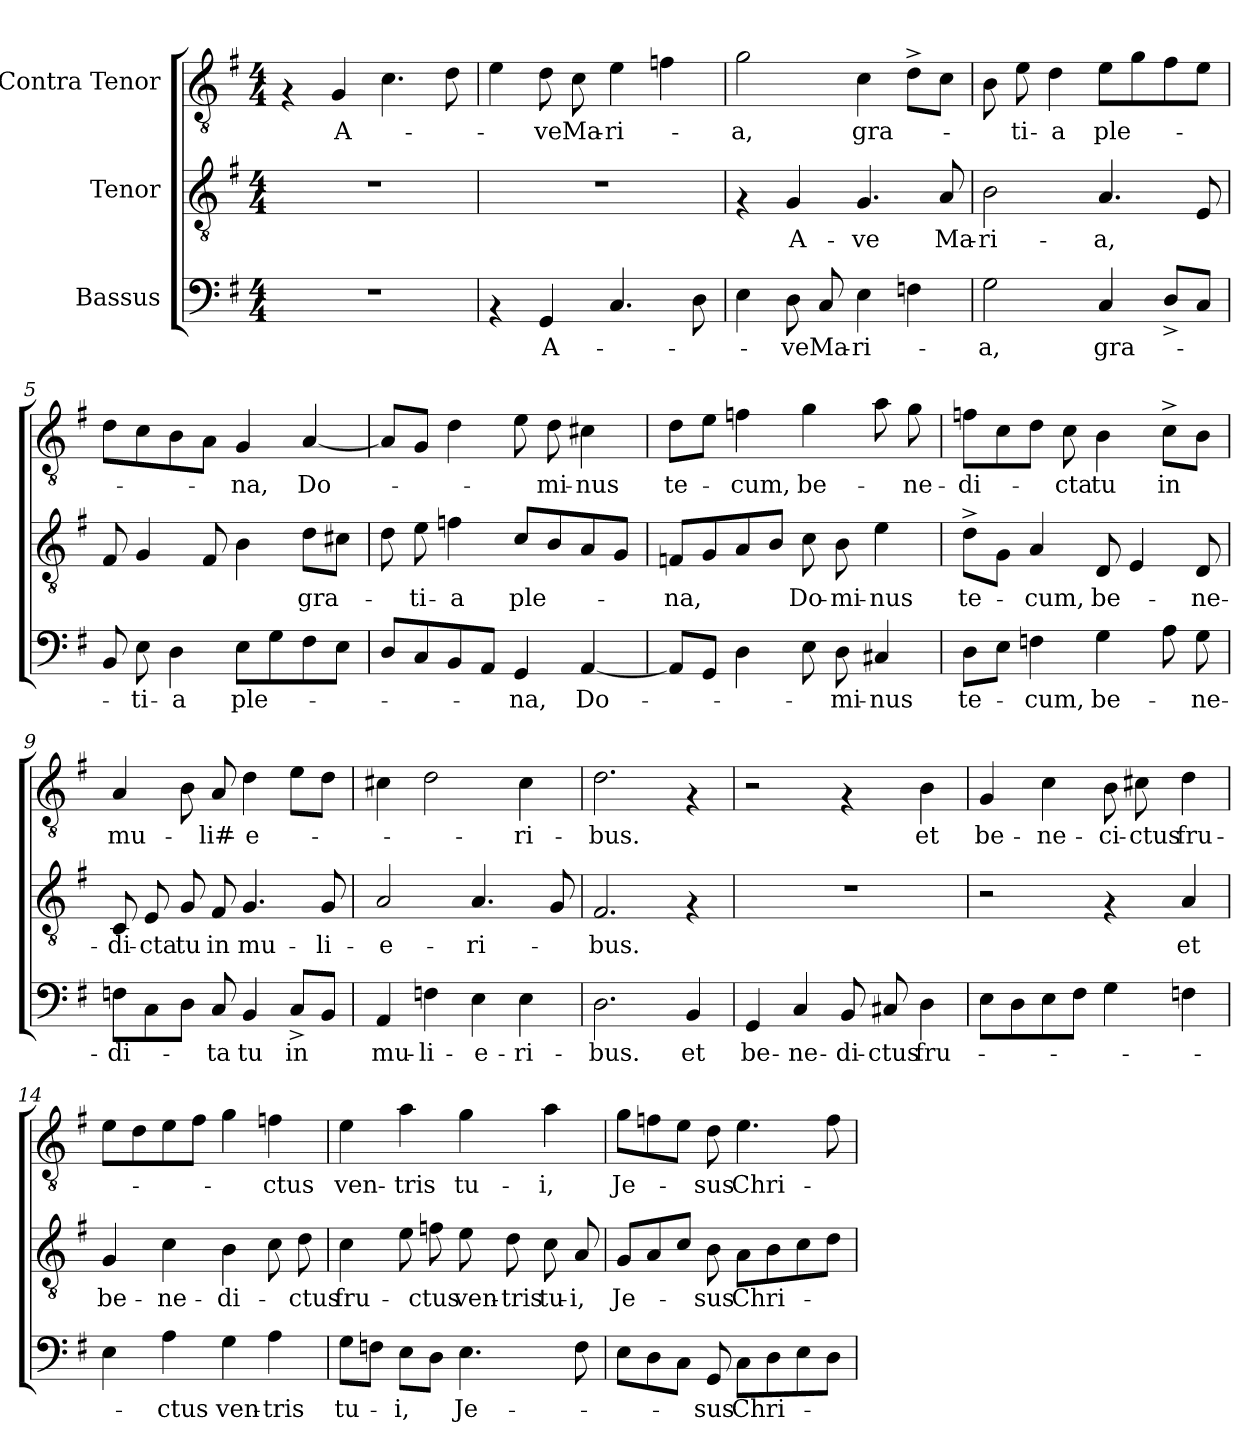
**kern	**text	**kern	**text	**kern	**text
*part3	*part3	*part2	*part2	*part1	*part1
*staff3	*staff3	*staff2	*staff2	*staff1	*staff1
*I"Bassus	*	*I"Tenor	*	*I"Contra Tenor	*
*clefF4	*	*clefGv2	*	*clefGv2	*
*k[f#]	*	*k[f#]	*	*k[f#]	*
*G:	*	*G:	*	*G:	*
*M4/4	*	*M4/4	*	*M4/4	*
=1	=1	=1	=1	=1	=1
1r	.	1r	.	4rF	.
!	!	!	!	!	!LO:LY:b
.	.	.	.	4G/	A-
.	.	.	.	4.c\	.
.	.	.	.	8d\	.
=2	=2	=2	=2	=2	=2
4rAA	.	1r	.	4e\	.
!	!LO:LY:b	!	!	!	!LO:LY:b
4GG/	A-	.	.	8d\	-ve
!	!	!	!	!	!LO:LY:b
.	.	.	.	8c\	Ma-
!	!	!	!	!	!LO:LY:b
4.C/	.	.	.	4e\	-ri-
.	.	.	.	4fn\	.
8D\	.	.	.	.	.
=3	=3	=3	=3	=3	=3
!	!	!	!	!	!LO:LY:b
4E\	.	4rF	.	2g\	-a,
!	!LO:LY:b	!	!LO:LY:b	!	!
8D\	-ve	4G/	A-	.	.
!	!LO:LY:b	!	!	!	!
8C/	Ma-	.	.	.	.
!	!LO:LY:b	!	!LO:LY:b	!	!LO:LY:b
4E\	-ri-	4.G/	-ve	4c\	gra-
4Fn\	.	.	.	8d^>\L	.
!	!	!	!LO:LY:b	!	!
.	.	8A/	Ma-	8c\J	.
=4	=4	=4	=4	=4	=4
!	!LO:LY:b	!	!LO:LY:b	!	!
2G\	-a,	2B\	-ri-	8B\	.
!	!	!	!	!	!LO:LY:b
.	.	.	.	8e\	-ti-
!	!	!	!	!	!LO:LY:b
.	.	.	.	4d\	-a
!	!LO:LY:b	!	!LO:LY:b	!	!LO:LY:b
4C/	gra-	4.A/	-a,	8e\L	ple-
.	.	.	.	8g\	.
8D^</L	.	.	.	8f#\	.
8C/J	.	8E/	.	8e\J	.
!!LO:LB:g=z
=5	=5	=5	=5	=5	=5
8BB/	.	8F#/	.	8d\L	.
!	!LO:LY:b	!	!	!	!
8E\	-ti-	4G/	.	8c\	.
!	!LO:LY:b	!	!	!	!
4D\	-a	.	.	8B\	.
.	.	8F#/	.	8A\J	.
!	!LO:LY:b	!	!	!	!LO:LY:b
8E\L	ple-	4B\	.	4G/	-na,
8G\	.	.	.	.	.
!	!	!	!LO:LY:b	!	!LO:LY:b
8F#\	.	8d\L	gra-	[<4A/	Do-
8E\J	.	8c#X\J	.	.	.
=6	=6	=6	=6	=6	=6
8D/L	.	8d\	.	8A/L]	.
!	!	!	!LO:LY:b	!	!
8C/	.	8e\	-ti-	8G/J	.
!	!	!	!LO:LY:b	!	!
8BB/	.	4fn\	-a	4d\	.
8AA/J	.	.	.	.	.
!	!LO:LY:b	!	!LO:LY:b	!	!
4GG/	-na,	8c/L	ple-	8e\	.
!	!	!	!	!	!LO:LY:b
.	.	8B/	.	8d\	-mi-
!	!LO:LY:b	!	!	!	!LO:LY:b
[<4AA/	Do-	8A/	.	4c#X\	-nus
.	.	8G/J	.	.	.
=7	=7	=7	=7	=7	=7
!	!	!	!LO:LY:b	!	!LO:LY:b
8AA/L]	.	8Fn/L	-na,	8d\L	te-
8GG/J	.	8G/	.	8e\J	.
!	!	!	!	!	!LO:LY:b
4D\	.	8A/	.	4fn\	-cum,
.	.	8B/J	.	.	.
!	!	!	!LO:LY:b	!	!LO:LY:b
8E\	.	8c\	Do-	4g\	be-
!	!LO:LY:b	!	!LO:LY:b	!	!
8D\	-mi-	8B\	-mi-	.	.
!	!LO:LY:b	!	!LO:LY:b	!	!
4C#X/	-nus	4e\	-nus	8a\	.
!	!	!	!	!	!LO:LY:b
.	.	.	.	8g\	-ne-
=8	=8	=8	=8	=8	=8
!	!LO:LY:b	!	!LO:LY:b	!	!LO:LY:b
8D\L	te-	8d^>\L	te-	8fn\L	-di-
8E\J	.	8G\J	.	8c\	.
!	!LO:LY:b	!	!LO:LY:b	!	!
4Fn\	-cum,	4A/	-cum,	8d\J	.
!	!	!	!	!	!LO:LY:b
.	.	.	.	8c\	-cta
!	!LO:LY:b	!	!LO:LY:b	!	!LO:LY:b
4G\	be-	8D/	be-	4B\	tu
.	.	4E/	.	.	.
!	!	!	!	!	!LO:LY:b
8A\	.	.	.	8c^>\L	in
!	!LO:LY:b	!	!LO:LY:b	!	!
8G\	-ne-	8D/	-ne-	8B\J	.
!!LO:PB:g=z
=9	=9	=9	=9	=9	=9
!	!LO:LY:b	!	!LO:LY:b	!	!LO:LY:b
8Fn\L	-di-	8C/	-di-	4A/	mu-
!	!	!	!LO:LY:b	!	!
8C\	.	8E/	-cta	.	.
!	!	!	!LO:LY:b	!	!
8D\J	.	8G/	tu	8B\	.
!	!LO:LY:b	!	!LO:LY:b	!	!LO:LY:b
8C/	-ta	8F#/	in	8A/	-li#-
!	!LO:LY:b	!	!LO:LY:b	!	!LO:LY:b
4BB/	tu	4.G/	mu-	4d\	-e-
!	!LO:LY:b	!	!	!	!
8C^</L	in	.	.	8e\L	.
!	!	!	!LO:LY:b	!	!
8BB/J	.	8G/	-li-	8d\J	.
=10	=10	=10	=10	=10	=10
!	!LO:LY:b	!	!LO:LY:b	!	!
4AA/	mu-	2A/	-e-	4c#X\	.
!	!LO:LY:b	!	!	!	!
4Fn\	-li-	.	.	2d\	.
!	!LO:LY:b	!	!LO:LY:b	!	!
4E\	-e-	4.A/	-ri-	.	.
!	!LO:LY:b	!	!	!	!LO:LY:b
4E\	-ri-	.	.	4c#\	-ri-
.	.	8G/	.	.	.
=11	=11	=11	=11	=11	=11
!	!LO:LY:b	!	!LO:LY:b	!	!LO:LY:b
2.D\	-bus.	2.F#/	-bus.	2.d\	-bus.
!	!LO:LY:b	!	!	!	!
4BB/	et	4rF	.	4rF	.
=12	=12	=12	=12	=12	=12
!	!LO:LY:b	!	!	!	!
4GG/	be-	1r	.	2r	.
!	!LO:LY:b	!	!	!	!
4C/	-ne-	.	.	.	.
!	!LO:LY:b	!	!	!	!
8BB/	-di-	.	.	4rF	.
!	!LO:LY:b	!	!	!	!
8C#X/	-ctus	.	.	.	.
!	!LO:LY:b	!	!	!	!LO:LY:b
4D\	fru-	.	.	4B\	et
=13	=13	=13	=13	=13	=13
!	!	!	!	!	!LO:LY:b
8E\L	.	2r	.	4G/	be-
8D\	.	.	.	.	.
!	!	!	!	!	!LO:LY:b
8E\	.	.	.	4c\	-ne-
8F#\J	.	.	.	.	.
!	!	!	!	!	!LO:LY:b
4G\	.	4rF	.	8B\	-ci-
!	!	!	!	!	!LO:LY:b
.	.	.	.	8c#X\	-ctus
!	!	!	!LO:LY:b	!	!LO:LY:b
4Fn\	.	4A/	et	4d\	fru-
!!LO:LB:g=z
=14	=14	=14	=14	=14	=14
!	!	!	!LO:LY:b	!	!
4E\	.	4G/	be-	8e\L	.
.	.	.	.	8d\	.
!	!LO:LY:b	!	!LO:LY:b	!	!
4A\	-ctus	4c\	-ne-	8e\	.
.	.	.	.	8f#\J	.
!	!LO:LY:b	!	!LO:LY:b	!	!
4G\	ven-	4B\	-di-	4g\	.
!	!LO:LY:b	!	!	!	!LO:LY:b
4A\	-tris	8c\	.	4fn\	-ctus
!	!	!	!LO:LY:b	!	!
.	.	8d\	-ctus	.	.
=15	=15	=15	=15	=15	=15
!	!LO:LY:b	!	!LO:LY:b	!	!LO:LY:b
8G\L	tu-	4c\	fru-	4e\	ven-
8Fn\J	.	.	.	.	.
!	!LO:LY:b	!	!	!	!LO:LY:b
8E\L	-i,	8e\	.	4a\	-tris
!	!	!	!LO:LY:b	!	!
8D\J	.	8fn\	-ctus	.	.
!	!LO:LY:b	!	!LO:LY:b	!	!LO:LY:b
4.E\	Je-	8e\	ven-	4g\	tu-
!	!	!	!LO:LY:b	!	!
.	.	8d\	-tris	.	.
!	!	!	!LO:LY:b	!	!LO:LY:b
.	.	8c\	tu-	4a\	-i,
!	!	!	!LO:LY:b	!	!
8F\	.	8A/	-i,	.	.
=16	=16	=16	=16	=16	=16
!	!	!	!LO:LY:b	!	!LO:LY:b
8E\L	.	8G/L	Je-	8g\L	Je-
8D\	.	8A/	.	8fn\	.
8C\J	.	8c/J	.	8e\J	.
!	!LO:LY:b	!	!LO:LY:b	!	!LO:LY:b
8GG/	-sus	8B\	-sus	8d\	-sus
!	!LO:LY:b	!	!LO:LY:b	!	!LO:LY:b
8C\L	Chri-	8A\L	Chri-	4.e\	Chri-
8D\	.	8B\	.	.	.
8E\	.	8c\	.	.	.
8D\J	.	8d\J	.	8f\	.
=	=	=	=	=	=
*-	*-	*-	*-	*-	*-
